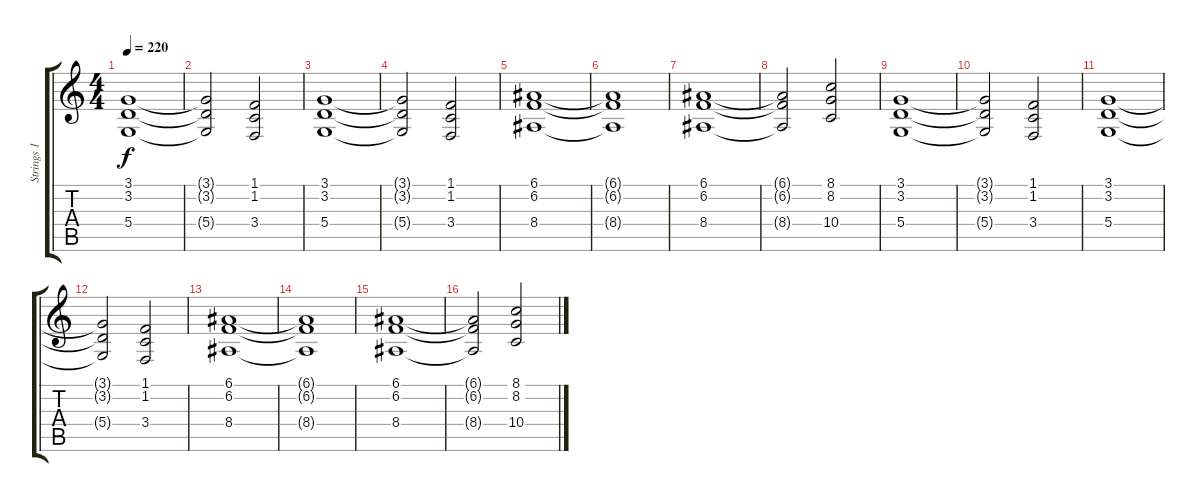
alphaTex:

\track ("Strings 1" "Strings 1") {instrument stringensemble1}
\staff {score tabs}
\tuning (E4 B3 G3 D3 A2 E2) {hide}
\ts (4 4)
\tempo 220
\clef g2
\ks c
(3.1 3.2 5.4).1{dy f} |
(3.1{t} 3.2{t} 5.4{t}).2 (1.1 1.2 3.4).2 |
(3.1 3.2 5.4).1 |
(3.1{t} 3.2{t} 5.4{t}).2 (1.1 1.2 3.4).2 |
(6.1 6.2 8.4).1 |
(6.1{t} 6.2{t} 8.4{t}).1 |
(6.1 6.2 8.4).1 |
(6.1{t} 6.2{t} 8.4{t}).2 (8.1 8.2 10.4).2 |
(3.1 3.2 5.4).1 |
(3.1{t} 3.2{t} 5.4{t}).2 (1.1 1.2 3.4).2 |
(3.1 3.2 5.4).1 |
(3.1{t} 3.2{t} 5.4{t}).2 (1.1 1.2 3.4).2 |
(6.1 6.2 8.4).1 |
(6.1{t} 6.2{t} 8.4{t}).1 |
(6.1 6.2 8.4).1 |
(6.1{t} 6.2{t} 8.4{t}).2 (8.1 8.2 10.4).2
